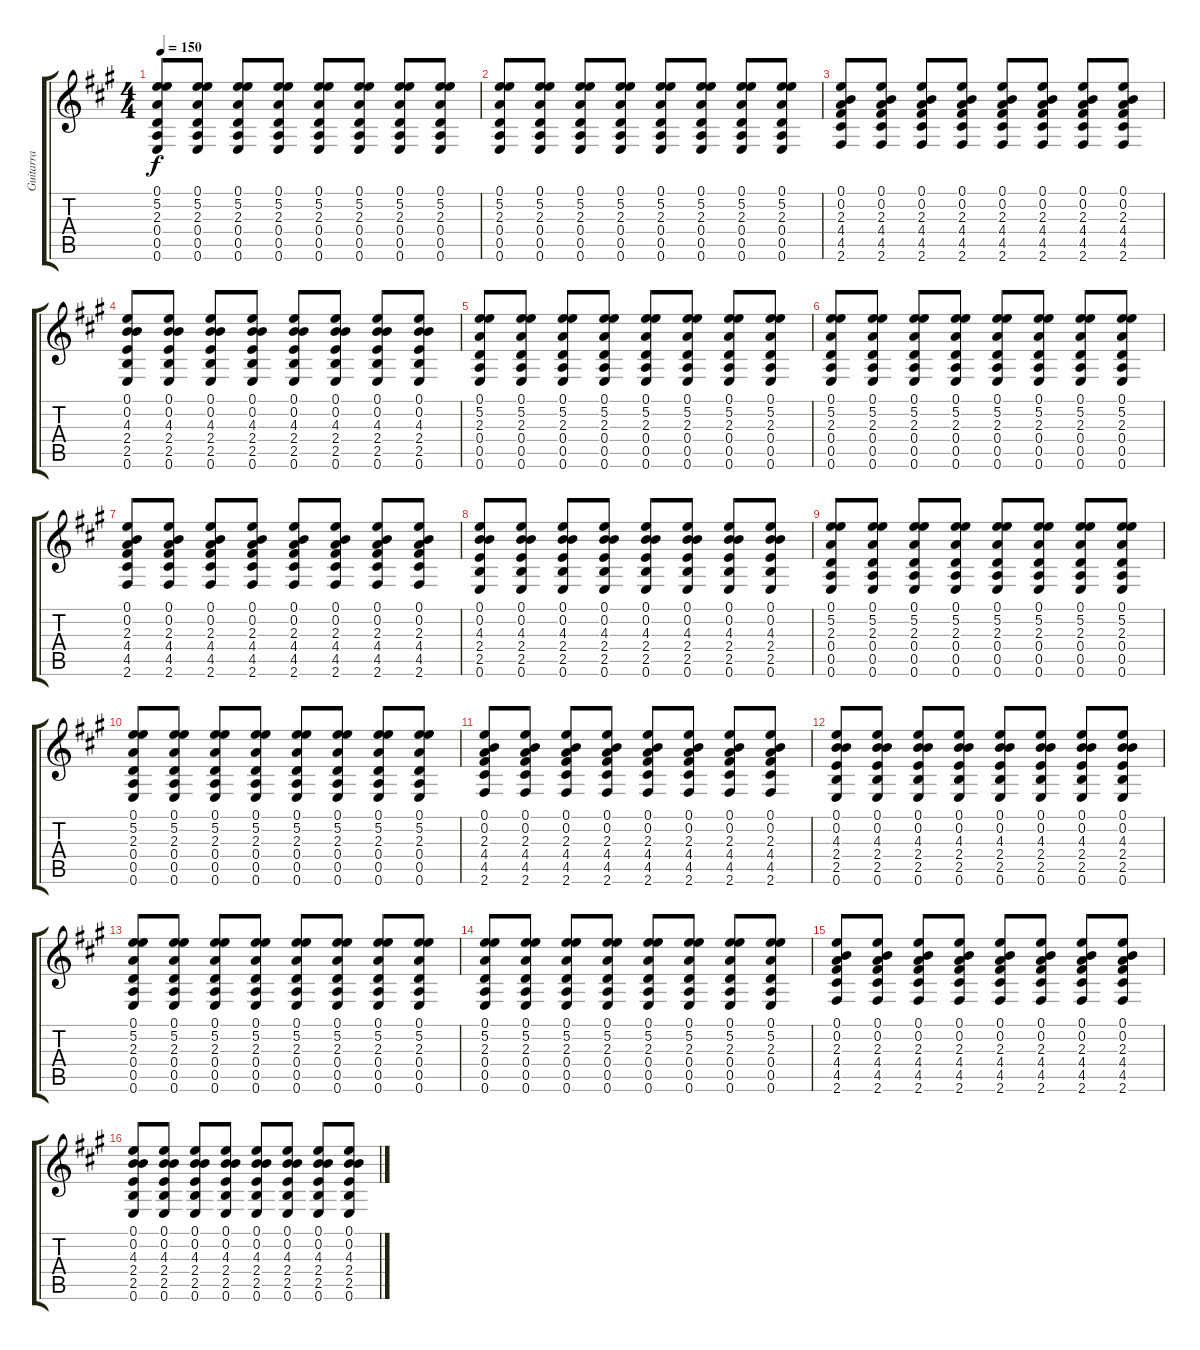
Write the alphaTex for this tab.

\track ("Guitarra" "Guitarra") {instrument acousticguitarnylon}
\staff {score tabs}
\tuning (E4 B3 G3 D3 A2 E2) {hide}
\ts (4 4)
\tempo 150
\clef g2
\ks a
(0.1 5.2 2.3 0.4 0.5 0.6).8{dy f} (0.1 5.2 2.3 0.4 0.5 0.6).8 (0.1 5.2 2.3 0.4 0.5 0.6).8 (0.1 5.2 2.3 0.4 0.5 0.6).8 (0.1 5.2 2.3 0.4 0.5 0.6).8 (0.1 5.2 2.3 0.4 0.5 0.6).8 (0.1 5.2 2.3 0.4 0.5 0.6).8 (0.1 5.2 2.3 0.4 0.5 0.6).8 |
(0.1 5.2 2.3 0.4 0.5 0.6).8 (0.1 5.2 2.3 0.4 0.5 0.6).8 (0.1 5.2 2.3 0.4 0.5 0.6).8 (0.1 5.2 2.3 0.4 0.5 0.6).8 (0.1 5.2 2.3 0.4 0.5 0.6).8 (0.1 5.2 2.3 0.4 0.5 0.6).8 (0.1 5.2 2.3 0.4 0.5 0.6).8 (0.1 5.2 2.3 0.4 0.5 0.6).8 |
(0.1 0.2 2.3 4.4 4.5 2.6).8 (0.1 0.2 2.3 4.4 4.5 2.6).8 (0.1 0.2 2.3 4.4 4.5 2.6).8 (0.1 0.2 2.3 4.4 4.5 2.6).8 (0.1 0.2 2.3 4.4 4.5 2.6).8 (0.1 0.2 2.3 4.4 4.5 2.6).8 (0.1 0.2 2.3 4.4 4.5 2.6).8 (0.1 0.2 2.3 4.4 4.5 2.6).8 |
(0.1 0.2 4.3 2.4 2.5 0.6).8 (0.1 0.2 4.3 2.4 2.5 0.6).8 (0.1 0.2 4.3 2.4 2.5 0.6).8 (0.1 0.2 4.3 2.4 2.5 0.6).8 (0.1 0.2 4.3 2.4 2.5 0.6).8 (0.1 0.2 4.3 2.4 2.5 0.6).8 (0.1 0.2 4.3 2.4 2.5 0.6).8 (0.1 0.2 4.3 2.4 2.5 0.6).8 |
(0.1 5.2 2.3 0.4 0.5 0.6).8 (0.1 5.2 2.3 0.4 0.5 0.6).8 (0.1 5.2 2.3 0.4 0.5 0.6).8 (0.1 5.2 2.3 0.4 0.5 0.6).8 (0.1 5.2 2.3 0.4 0.5 0.6).8 (0.1 5.2 2.3 0.4 0.5 0.6).8 (0.1 5.2 2.3 0.4 0.5 0.6).8 (0.1 5.2 2.3 0.4 0.5 0.6).8 |
(0.1 5.2 2.3 0.4 0.5 0.6).8 (0.1 5.2 2.3 0.4 0.5 0.6).8 (0.1 5.2 2.3 0.4 0.5 0.6).8 (0.1 5.2 2.3 0.4 0.5 0.6).8 (0.1 5.2 2.3 0.4 0.5 0.6).8 (0.1 5.2 2.3 0.4 0.5 0.6).8 (0.1 5.2 2.3 0.4 0.5 0.6).8 (0.1 5.2 2.3 0.4 0.5 0.6).8 |
(0.1 0.2 2.3 4.4 4.5 2.6).8 (0.1 0.2 2.3 4.4 4.5 2.6).8 (0.1 0.2 2.3 4.4 4.5 2.6).8 (0.1 0.2 2.3 4.4 4.5 2.6).8 (0.1 0.2 2.3 4.4 4.5 2.6).8 (0.1 0.2 2.3 4.4 4.5 2.6).8 (0.1 0.2 2.3 4.4 4.5 2.6).8 (0.1 0.2 2.3 4.4 4.5 2.6).8 |
(0.1 0.2 4.3 2.4 2.5 0.6).8 (0.1 0.2 4.3 2.4 2.5 0.6).8 (0.1 0.2 4.3 2.4 2.5 0.6).8 (0.1 0.2 4.3 2.4 2.5 0.6).8 (0.1 0.2 4.3 2.4 2.5 0.6).8 (0.1 0.2 4.3 2.4 2.5 0.6).8 (0.1 0.2 4.3 2.4 2.5 0.6).8 (0.1 0.2 4.3 2.4 2.5 0.6).8 |
(0.1 5.2 2.3 0.4 0.5 0.6).8 (0.1 5.2 2.3 0.4 0.5 0.6).8 (0.1 5.2 2.3 0.4 0.5 0.6).8 (0.1 5.2 2.3 0.4 0.5 0.6).8 (0.1 5.2 2.3 0.4 0.5 0.6).8 (0.1 5.2 2.3 0.4 0.5 0.6).8 (0.1 5.2 2.3 0.4 0.5 0.6).8 (0.1 5.2 2.3 0.4 0.5 0.6).8 |
(0.1 5.2 2.3 0.4 0.5 0.6).8 (0.1 5.2 2.3 0.4 0.5 0.6).8 (0.1 5.2 2.3 0.4 0.5 0.6).8 (0.1 5.2 2.3 0.4 0.5 0.6).8 (0.1 5.2 2.3 0.4 0.5 0.6).8 (0.1 5.2 2.3 0.4 0.5 0.6).8 (0.1 5.2 2.3 0.4 0.5 0.6).8 (0.1 5.2 2.3 0.4 0.5 0.6).8 |
(0.1 0.2 2.3 4.4 4.5 2.6).8 (0.1 0.2 2.3 4.4 4.5 2.6).8 (0.1 0.2 2.3 4.4 4.5 2.6).8 (0.1 0.2 2.3 4.4 4.5 2.6).8 (0.1 0.2 2.3 4.4 4.5 2.6).8 (0.1 0.2 2.3 4.4 4.5 2.6).8 (0.1 0.2 2.3 4.4 4.5 2.6).8 (0.1 0.2 2.3 4.4 4.5 2.6).8 |
(0.1 0.2 4.3 2.4 2.5 0.6).8 (0.1 0.2 4.3 2.4 2.5 0.6).8 (0.1 0.2 4.3 2.4 2.5 0.6).8 (0.1 0.2 4.3 2.4 2.5 0.6).8 (0.1 0.2 4.3 2.4 2.5 0.6).8 (0.1 0.2 4.3 2.4 2.5 0.6).8 (0.1 0.2 4.3 2.4 2.5 0.6).8 (0.1 0.2 4.3 2.4 2.5 0.6).8 |
(0.1 5.2 2.3 0.4 0.5 0.6).8 (0.1 5.2 2.3 0.4 0.5 0.6).8 (0.1 5.2 2.3 0.4 0.5 0.6).8 (0.1 5.2 2.3 0.4 0.5 0.6).8 (0.1 5.2 2.3 0.4 0.5 0.6).8 (0.1 5.2 2.3 0.4 0.5 0.6).8 (0.1 5.2 2.3 0.4 0.5 0.6).8 (0.1 5.2 2.3 0.4 0.5 0.6).8 |
(0.1 5.2 2.3 0.4 0.5 0.6).8 (0.1 5.2 2.3 0.4 0.5 0.6).8 (0.1 5.2 2.3 0.4 0.5 0.6).8 (0.1 5.2 2.3 0.4 0.5 0.6).8 (0.1 5.2 2.3 0.4 0.5 0.6).8 (0.1 5.2 2.3 0.4 0.5 0.6).8 (0.1 5.2 2.3 0.4 0.5 0.6).8 (0.1 5.2 2.3 0.4 0.5 0.6).8 |
(0.1 0.2 2.3 4.4 4.5 2.6).8 (0.1 0.2 2.3 4.4 4.5 2.6).8 (0.1 0.2 2.3 4.4 4.5 2.6).8 (0.1 0.2 2.3 4.4 4.5 2.6).8 (0.1 0.2 2.3 4.4 4.5 2.6).8 (0.1 0.2 2.3 4.4 4.5 2.6).8 (0.1 0.2 2.3 4.4 4.5 2.6).8 (0.1 0.2 2.3 4.4 4.5 2.6).8 |
(0.1 0.2 4.3 2.4 2.5 0.6).8 (0.1 0.2 4.3 2.4 2.5 0.6).8 (0.1 0.2 4.3 2.4 2.5 0.6).8 (0.1 0.2 4.3 2.4 2.5 0.6).8 (0.1 0.2 4.3 2.4 2.5 0.6).8 (0.1 0.2 4.3 2.4 2.5 0.6).8 (0.1 0.2 4.3 2.4 2.5 0.6).8 (0.1 0.2 4.3 2.4 2.5 0.6).8
